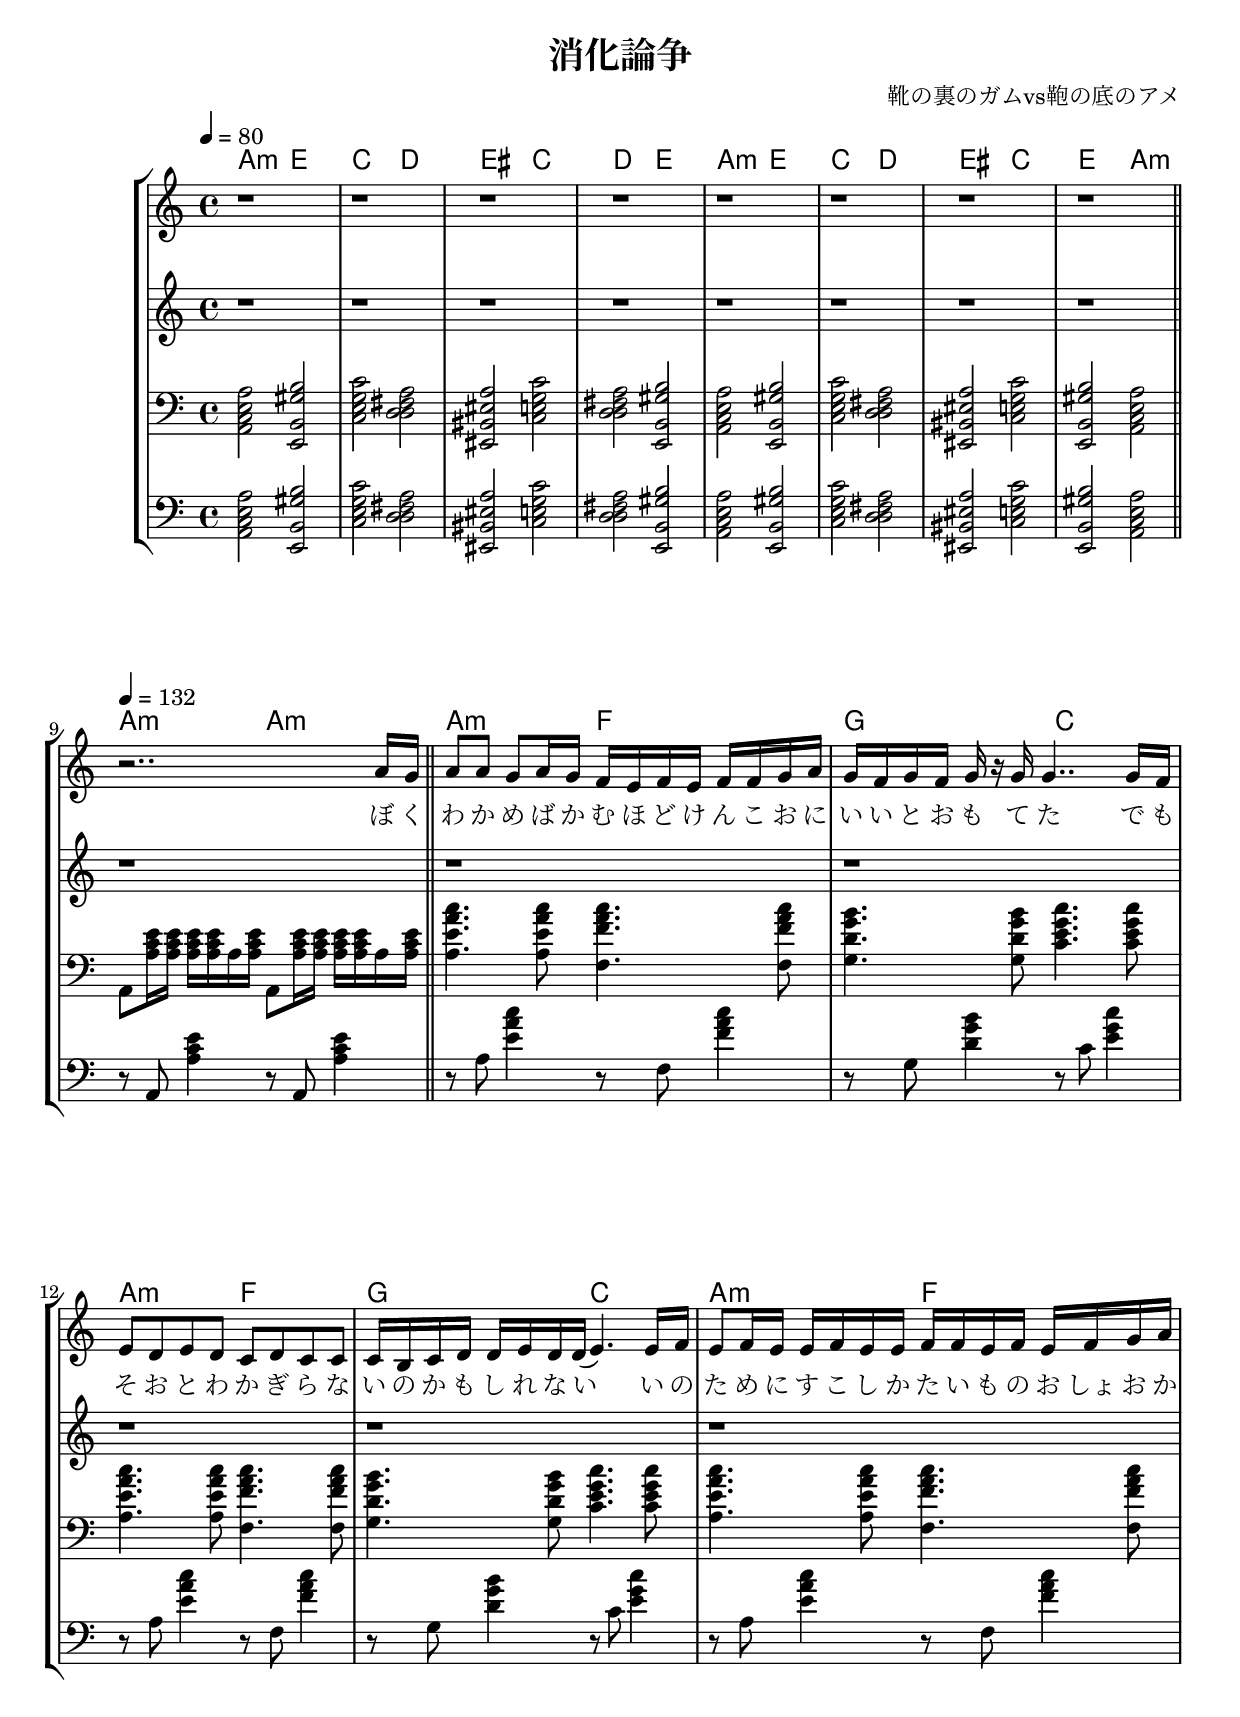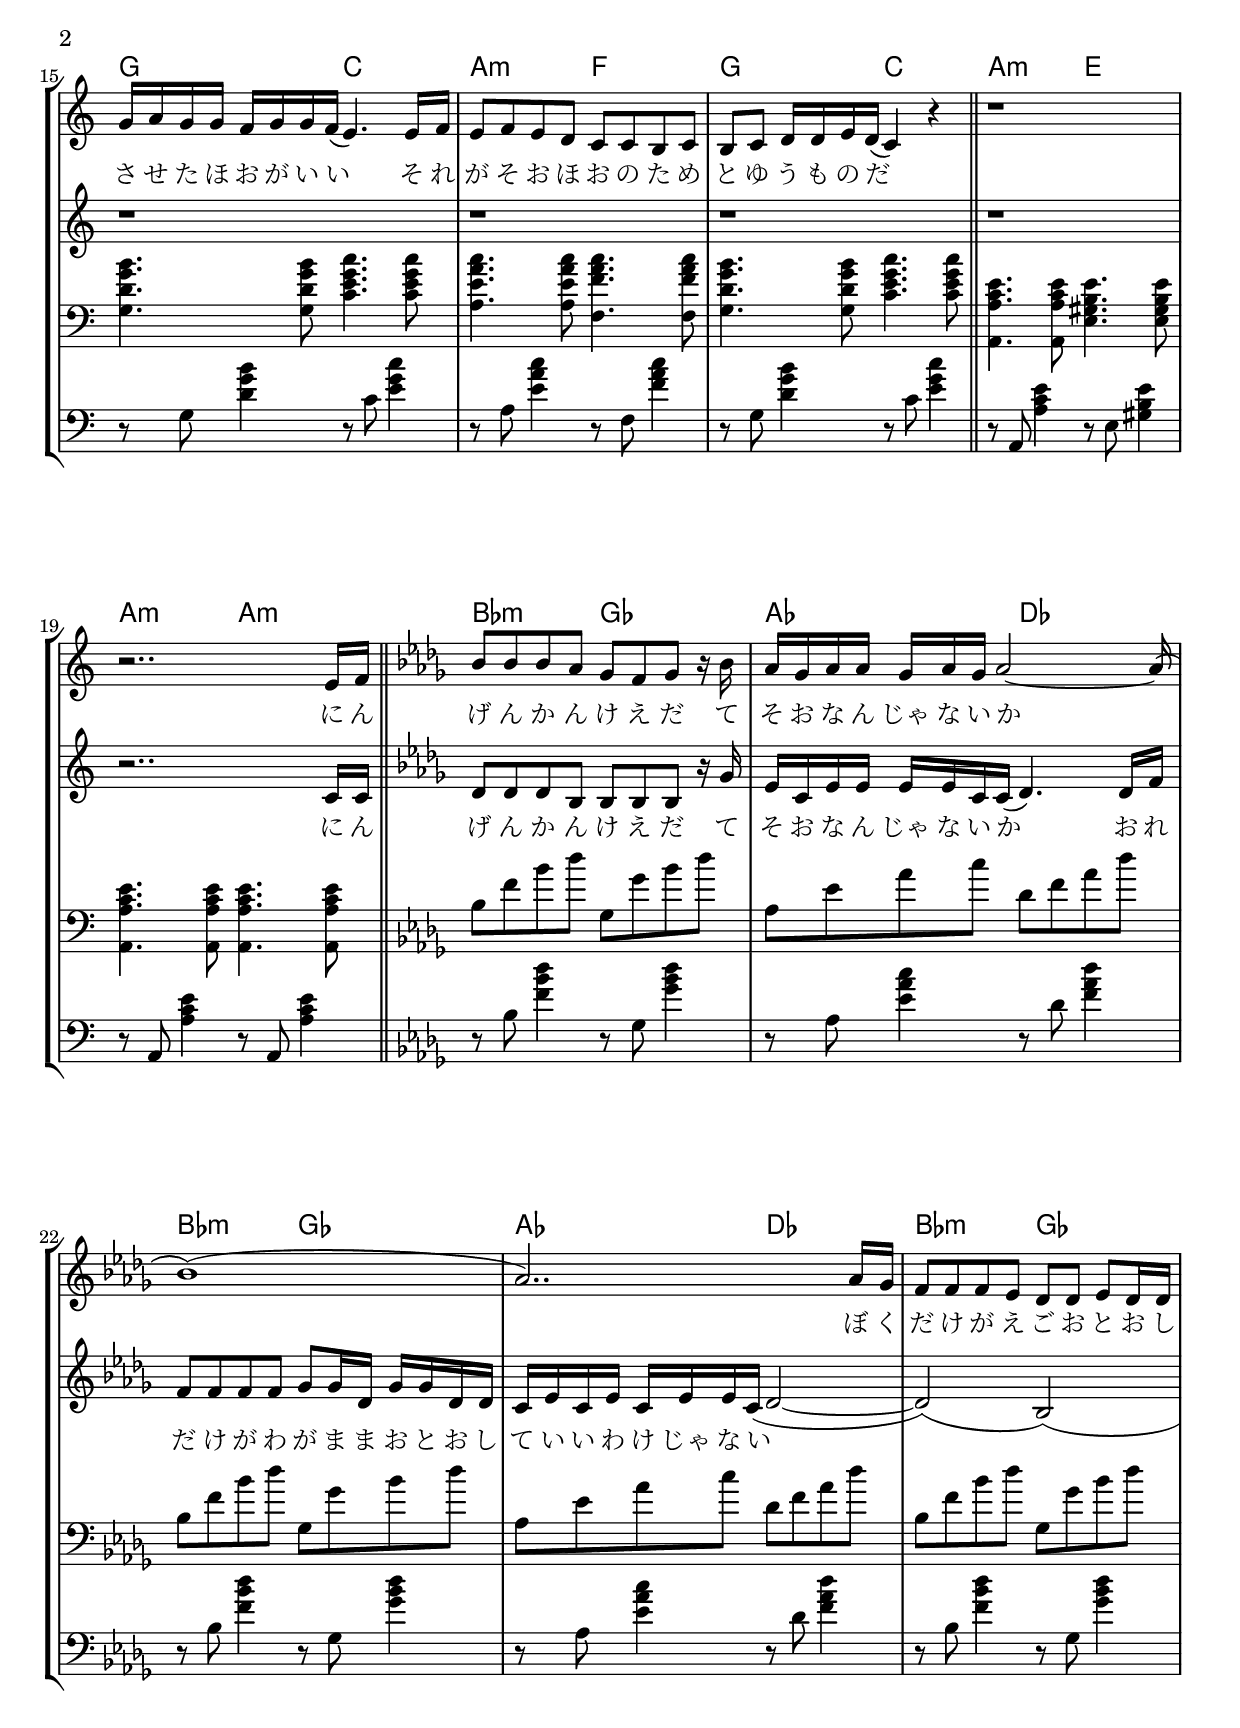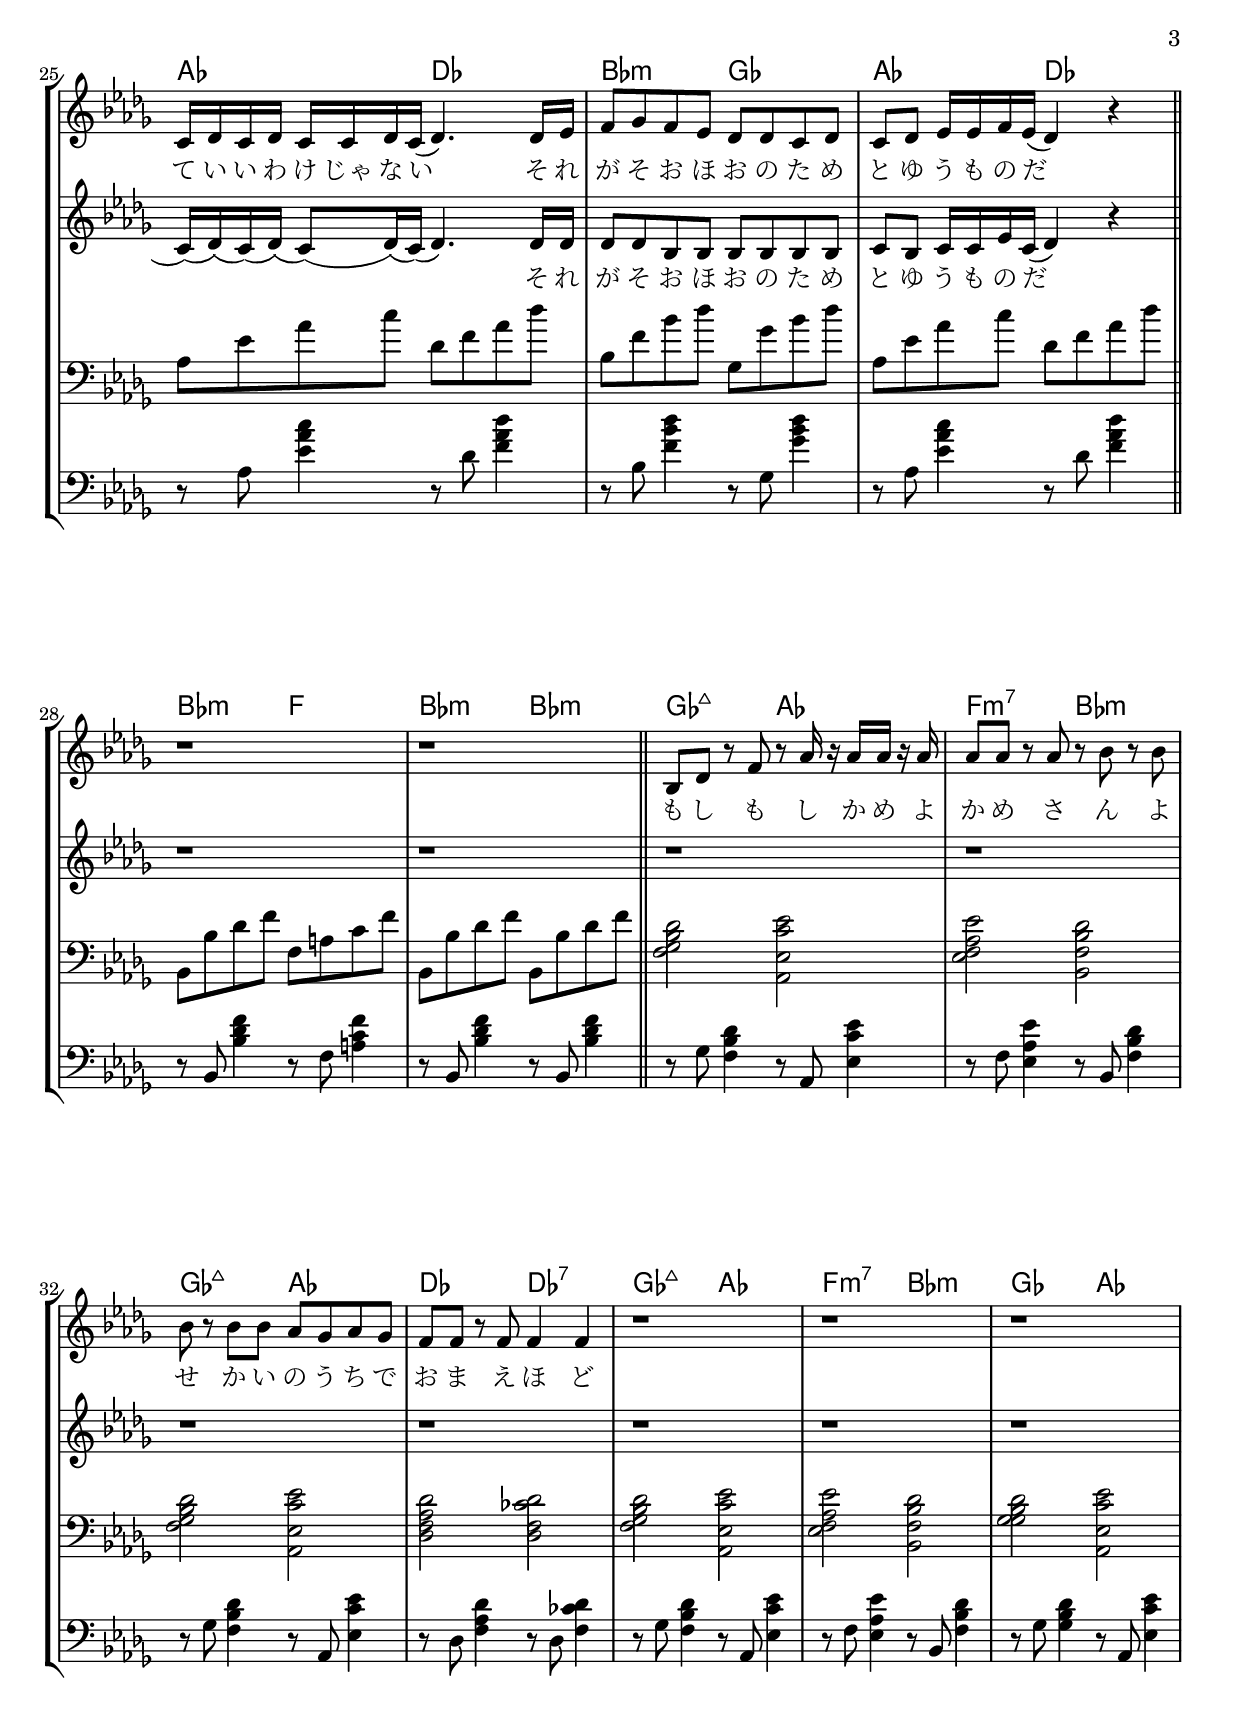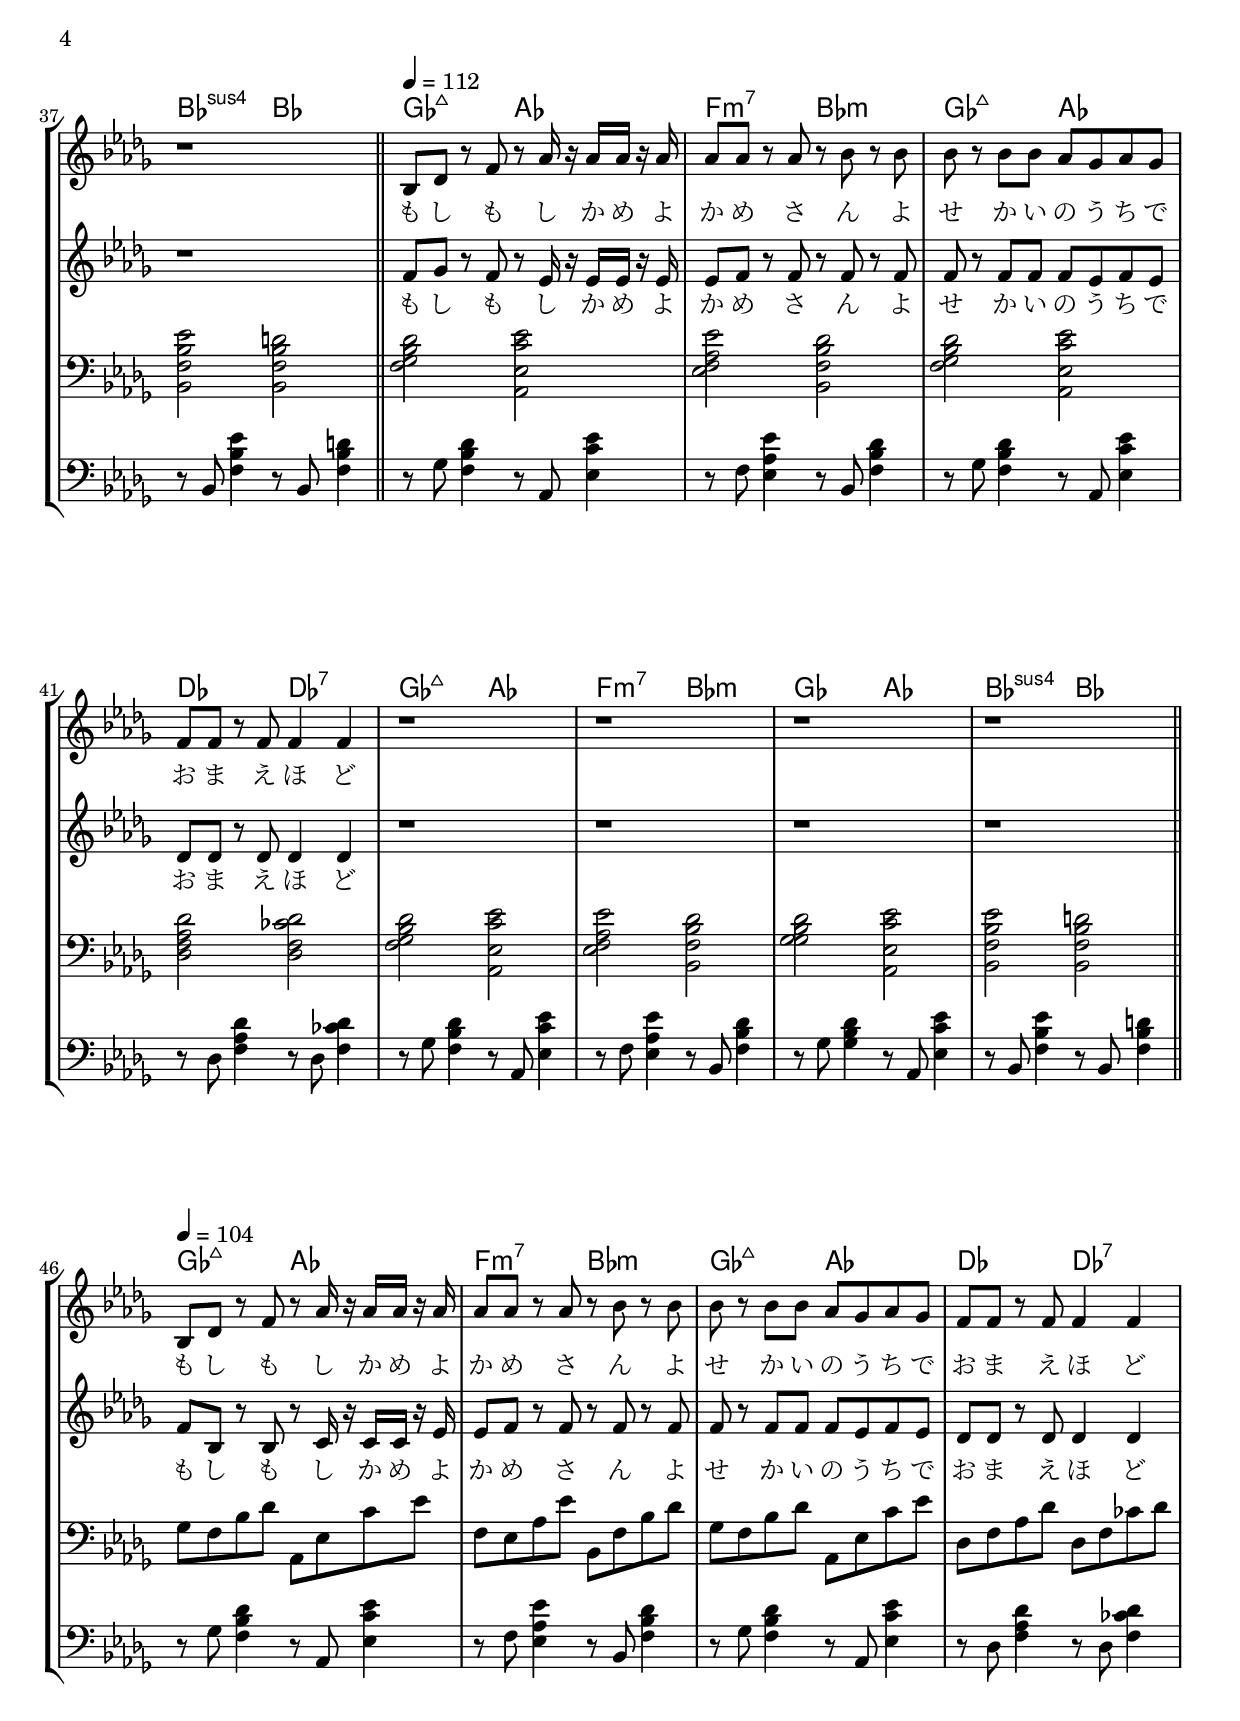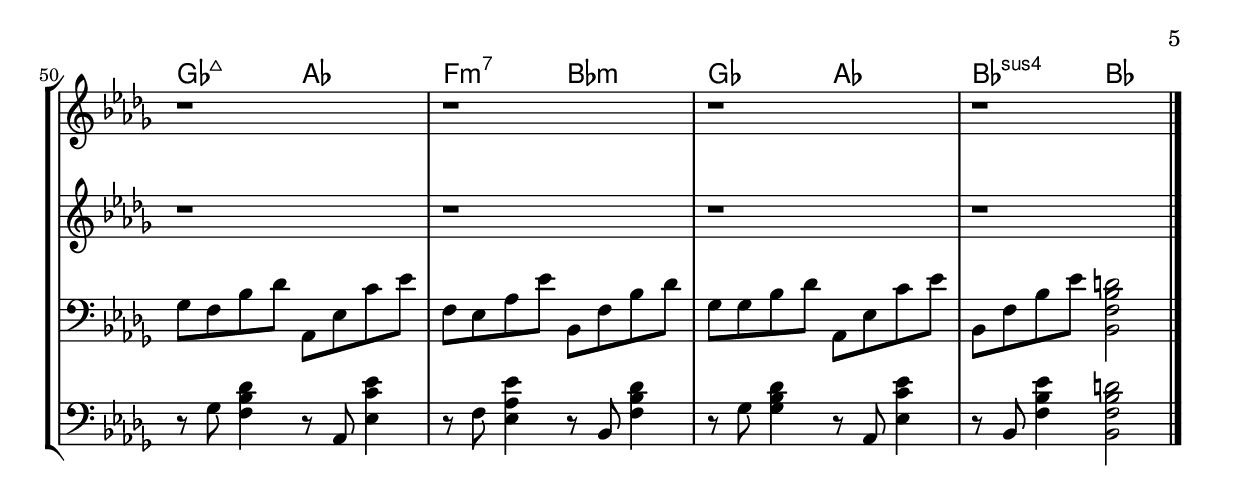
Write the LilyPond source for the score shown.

\version "2.12.1"

\header {
	title = \markup {消化論争}
	composer = \markup \center-column {靴の裏のガムvs鞄の底のアメ}
}

harmony = \chordmode {
	a2:m e c d eis c d e a:m e c d eis c e a:m 

	a:m a:m 

	a:m f g c a:m f g c a:m f g c a:m f g c 

	a:m e a:m a:m 

	bes:m ges as des bes:m ges as des bes:m ges as des bes:m ges as des 

	bes:m f bes:m bes:m 

	ges:maj7 as f:min7 bes:m ges:maj7 as des des:7 ges:maj7 as f:min7 bes:m ges as bes:sus4 bes 

	ges:maj7 as f:min7 bes:m ges:maj7 as des des:7 ges:maj7 as f:min7 bes:m ges as bes:sus4 bes 

	ges:maj7 as f:min7 bes:m ges:maj7 as des des:7 ges:maj7 as f:min7 bes:m ges as bes:sus4 bes 
}

melody = {
	\key c \major
	\tempo 4 = 80
	r1 | r1 | r1 | r1 | r1 | r1 | r1 | r1   
	\tempo 4 = 132
	r2.. 
	\set Staff.midiInstrument = #"mmi0.38"
	a'16  g'16 
	a'8  a'8  g'8  a'16  g'16  f'16  e'16  f'16  e'16  f'16  f'16  g'16  a'16 
	g'16  f'16  g'16  f'16  g'16  r16  g'16  g'4..  g'16  f'16 
	e'8  d'8  e'8  d'8  c'8  d'8  c'8  c'8 
	c'16  b16  c'16  d'16  d'16  e'16  d'16  d'16  (e'4.)  e'16  f'16 
	e'8  f'16  e'16  e'16  f'16  e'16  e'16  f'16  f'16  e'16  f'16  e'16  f'16  g'16  a'16 
	g'16  a'16  g'16  g'16  f'16  g'16  g'16  f'16  (e'4.)  e'16  f'16 
	e'8  f'8  e'8  d'8  c'8  c'8  b8  c'8 
	b8  c'8  d'16  d'16  e'16  d'16  (c'4)  	r4 	r1 | r2.. 
	\set Staff.midiInstrument = #"mmi0.38"
	e'16  f'16 
		\key des \major
bes'8  bes'8  bes'8  as'8  ges'8  f'8  ges'8  r16  bes'16 
	as'16  ges'16  as'16  as'16  ges'16  as'16  ges'16  as'2~as'16 
	(bes'1) 
	(as'2..)  as'16  ges'16 
	f'8  f'8  f'8  es'8  des'8  des'8  es'8  des'16  des'16 
	c'16  des'16  c'16  des'16  c'16  c'16  des'16  c'16  (des'4.)  des'16  es'16 
	f'8  ges'8  f'8  es'8  des'8  des'8  c'8  des'8 
	c'8  des'8  es'16  es'16  f'16  es'16  (des'4)  	r4 	r1 | r1   
	\set Staff.midiInstrument = #"mmi0.38"
	bes8  des'8  r8  f'8  r8  as'16  r16  as'16  as'16  r16  as'16 
	as'8  as'8  r8  as'8  r8  bes'8  r8  bes'8 
	bes'8  r8  bes'8  bes'8  as'8  ges'8  as'8  ges'8 
	f'8  f'8  r8  f'8  f'4  f'4
	r1 r1 r1 r1 	\set Staff.midiInstrument = #"fss0.29"
		\tempo 4 = 112
bes8  des'8  r8  f'8  r8  as'16  r16  as'16  as'16  r16  as'16 
	as'8  as'8  r8  as'8  r8  bes'8  r8  bes'8 
	bes'8  r8  bes'8  bes'8  as'8  ges'8  as'8  ges'8 
	f'8  f'8  r8  f'8  f'4  f'4
	r1 r1 r1 r1 	\set Staff.midiInstrument = #"Harmonica"
		\tempo 4 = 104
bes8  des'8  r8  f'8  r8  as'16  r16  as'16  as'16  r16  as'16 
	as'8  as'8  r8  as'8  r8  bes'8  r8  bes'8 
	bes'8  r8  bes'8  bes'8  as'8  ges'8  as'8  ges'8 
	f'8  f'8  r8  f'8  f'4  f'4
	r1 r1 r1 r1 	\bar "|."
}

words = \lyricmode {
	
	
	ぼ  く  わ  か  め  ば  か  む  ほ  ど  け  ん  こ  お  に  い  い  と  お  も  て  た  で  も  そ  お  と  わ  か  ぎ  ら  な  い  の  か  も  し  れ  な  い  い  の  た  め  に  す  こ  し  か  た  い  も  の  お  しょ  お  か  さ  せ  た  ほ  お  が  い  い  そ  れ  が  そ  お  ほ  お  の  た  め  と  ゆ  う  も  の  だ  
	
	に  ん  げ  ん  か  ん  け  え  だ  て  そ  お  な  ん  じゃ  な  い  か  ぼ  く  だ  け  が  え  ご  お  と  お  し  て  い  い  わ  け  じゃ  な  い  そ  れ  が  そ  お  ほ  お  の  た  め  と  ゆ  う  も  の  だ  
	
	も  し  も  し  か  め  よ  か  め  さ  ん  よ  せ  か  い  の  う  ち  で  お  ま  え  ほ  ど  
	も  し  も  し  か  め  よ  か  め  さ  ん  よ  せ  か  い  の  う  ち  で  お  ま  え  ほ  ど  
	も  し  も  し  か  め  よ  か  め  さ  ん  よ  せ  か  い  の  う  ち  で  お  ま  え  ほ  ど  
}

secondmelody = {
	\key c \major
	\tempo 4 = 80
	r1 | r1 | r1 | r1 | r1 | r1 | r1 | r1   
	\tempo 4 = 132
	r1   
	r1 | r1 | r1 | r1 | r1 | r1 | r1 | r1   
	r1 | r2.. 
	\set Staff.midiInstrument = #"mmi0.42"
	c'16  c'16 
		\key des \major
des'8  des'8  des'8  bes8  bes8  bes8  bes8  r16  ges'16 
	es'16  c'16  es'16  es'16  es'16  es'16  c'16  c'16  (des'4.)  des'16  f'16 
	f'8  f'8  f'8  f'8  ges'8  ges'16  des'16  ges'16  ges'16  des'16  des'16 
	c'16  es'16  c'16  es'16  c'16  es'16  es'16  c'16  (des'2~ 
	des'2)  (bes2) 
	(c'16)  (des'16)  (c'16)  (des'16)  (c'8)  (des'16)  (c'16)  (des'4.)  des'16  des'16 
	des'8  des'8  bes8  bes8  bes8  bes8  bes8  bes8 
	c'8  bes8  c'16  c'16  es'16  c'16  (des'4)  	r4 	r1 | r1   
	r1 | r1 | r1 | r1 | r1 | r1 | r1 | r1   
	\set Staff.midiInstrument = #"mmi0.42"
		\tempo 4 = 112
f'8  ges'8  r8  f'8  r8  es'16  r16  es'16  es'16  r16  es'16 
	es'8  f'8  r8  f'8  r8  f'8  r8  f'8 
	f'8  r8  f'8  f'8  f'8  es'8  f'8  es'8 
	des'8  des'8  r8  des'8  des'4  des'4
	r1 r1 r1 r1 	\set Staff.midiInstrument = #"Harmonica"
		\tempo 4 = 104
f'8  bes8  r8  bes8  r8  c'16  r16  c'16  c'16  r16  es'16 
	es'8  f'8  r8  f'8  r8  f'8  r8  f'8 
	f'8  r8  f'8  f'8  f'8  es'8  f'8  es'8 
	des'8  des'8  r8  des'8  des'4  des'4
	r1 r1 r1 r1 	\bar "|."
}

secondwords = \lyricmode {
	
	
	
	
	に  ん  げ  ん  か  ん  け  え  だ  て  そ  お  な  ん  じゃ  な  い  か  お  れ  だ  け  が  わ  が  ま  ま  お  と  お  し  て  い  い  わ  け  じゃ  な  い  そ  れ  が  そ  お  ほ  お  の  た  め  と  ゆ  う  も  の  だ  
	
	
	も  し  も  し  か  め  よ  か  め  さ  ん  よ  せ  か  い  の  う  ち  で  お  ま  え  ほ  ど  
	も  し  も  し  か  め  よ  か  め  さ  ん  よ  せ  か  い  の  う  ち  で  お  ま  え  ほ  ど  
}

tempochange = {
	\tempo 4 = 80
	r1 | r1 | r1 | r1 | r1 | r1 | r1 | r1 \bar "||"
	\tempo 4 = 132
	r1 \bar "||"
	\tempo 4 = 132
	r1 | r1 | r1 | r1 | r1 | r1 | r1 | r1 \bar "||"
	\tempo 4 = 132
	r1 | r1 \bar "||"
	\tempo 4 = 132
	r1 | r1 | r1 | r1 | r1 | r1 | r1 | r1 \bar "||"
	\tempo 4 = 132
	r1 | r1 \bar "||"
	\tempo 4 = 132
	r1 | r1 | r1 | r1 | r1 | r1 | r1 | r1 \bar "||"
	\tempo 4 = 112
	r1 | r1 | r1 | r1 | r1 | r1 | r1 | r1 \bar "||"
	\tempo 4 = 104
	r1 | r1 | r1 | r1 | r1 | r1 | r1 | r1 \bar "|."
}

mainacc = {
	\clef bass
	\set Staff.midiInstrument = #"Rock Organ"
	\key c \major
	\tempo 4 = 80
	<a, c e a>2
	<e, b, gis b>2
	<c e g c'>2
	<d d fis a>2
	<eis, bis, eis a>2
	<c e g c'>2
	<d d fis a>2
	<e, b, gis b>2
	<a, c e a>2
	<e, b, gis b>2
	<c e g c'>2
	<d d fis a>2
	<eis, bis, eis a>2
	<c e g c'>2
	<e, b, gis b>2
	<a, c e a>2
	\bar "||"

	\set Staff.midiInstrument = #"Acoustic grand"
	\tempo 4 = 132
	a,8 <a c' e'>16 <a c' e'>16   <a c' e'>16 <a c' e'>16   a16 <a c' e'>16
	a,8 <a c' e'>16 <a c' e'>16   <a c' e'>16 <a c' e'>16   a16 <a c' e'>16
	\bar "||"

	\set Staff.midiInstrument = #"Acoustic grand"
	<a e' a' c''>4. <a e' a' c''>8
	<f f' a' c''>4. <f f' a' c''>8
	<g d' g' b'>4. <g d' g' b'>8
	<c' e' g' c''>4. <c' e' g' c''>8
	<a e' a' c''>4. <a e' a' c''>8
	<f f' a' c''>4. <f f' a' c''>8
	<g d' g' b'>4. <g d' g' b'>8
	<c' e' g' c''>4. <c' e' g' c''>8
	<a e' a' c''>4. <a e' a' c''>8
	<f f' a' c''>4. <f f' a' c''>8
	<g d' g' b'>4. <g d' g' b'>8
	<c' e' g' c''>4. <c' e' g' c''>8
	<a e' a' c''>4. <a e' a' c''>8
	<f f' a' c''>4. <f f' a' c''>8
	<g d' g' b'>4. <g d' g' b'>8
	<c' e' g' c''>4. <c' e' g' c''>8
	\bar "||"

	\set Staff.midiInstrument = #"Acoustic grand"
	<a, a c' e'>4. <a, a c' e'>8
	<e gis b e'>4. <e gis b e'>8
	<a, a c' e'>4. <a, a c' e'>8
	<a, a c' e'>4. <a, a c' e'>8
	\bar "||"

	\set Staff.midiInstrument = #"Acoustic grand"
	\key des \major
	bes8 f'8 bes'8 des''8
	ges8 ges'8 bes'8 des''8
	as8 es'8 as'8 c''8
	des'8 f'8 as'8 des''8
	bes8 f'8 bes'8 des''8
	ges8 ges'8 bes'8 des''8
	as8 es'8 as'8 c''8
	des'8 f'8 as'8 des''8
	bes8 f'8 bes'8 des''8
	ges8 ges'8 bes'8 des''8
	as8 es'8 as'8 c''8
	des'8 f'8 as'8 des''8
	bes8 f'8 bes'8 des''8
	ges8 ges'8 bes'8 des''8
	as8 es'8 as'8 c''8
	des'8 f'8 as'8 des''8
	\bar "||"

	\set Staff.midiInstrument = #"Acoustic grand"
	bes,8 bes8 des'8 f'8
	f8 a8 c'8 f'8
	bes,8 bes8 des'8 f'8
	bes,8 bes8 des'8 f'8
	\bar "||"

	\set Staff.midiInstrument = #"Acoustic grand"
	<ges f bes des'>2
	<as, es c' es'>2
	<f es as es'>2
	<bes, f bes des'>2
	<ges f bes des'>2
	<as, es c' es'>2
	<des f as des'>2
	<des f ces' des'>2
	<ges f bes des'>2
	<as, es c' es'>2
	<f es as es'>2
	<bes, f bes des'>2
	<ges ges bes des'>2
	<as, es c' es'>2
	<bes, f bes es'>2
	<bes, f bes d'>2
	\bar "||"

	\set Staff.midiInstrument = #"Acoustic grand"
	\tempo 4 = 112
	<ges f bes des'>2
	<as, es c' es'>2
	<f es as es'>2
	<bes, f bes des'>2
	<ges f bes des'>2
	<as, es c' es'>2
	<des f as des'>2
	<des f ces' des'>2
	<ges f bes des'>2
	<as, es c' es'>2
	<f es as es'>2
	<bes, f bes des'>2
	<ges ges bes des'>2
	<as, es c' es'>2
	<bes, f bes es'>2
	<bes, f bes d'>2
	\bar "||"

	\set Staff.midiInstrument = #"Acoustic grand"
	\tempo 4 = 104
	ges8 f8 bes8 des'8
	as,8 es8 c'8 es'8
	f8 es8 as8 es'8
	bes,8 f8 bes8 des'8
	ges8 f8 bes8 des'8
	as,8 es8 c'8 es'8
	des8 f8 as8 des'8
	des8 f8 ces'8 des'8
	ges8 f8 bes8 des'8
	as,8 es8 c'8 es'8
	f8 es8 as8 es'8
	bes,8 f8 bes8 des'8
	ges8 ges8 bes8 des'8
	as,8 es8 c'8 es'8
	bes,8 f8 bes8 es'8
	<bes, f bes d'>2
	\bar "|."
}

subacc = {
	\clef bass
	\set Staff.midiInstrument = #"Contrabass"
	\key c \major
	\tempo 4 = 80
	<a, c e a>2
	<e, b, gis b>2
	<c e g c'>2
	<d d fis a>2
	<eis, bis, eis a>2
	<c e g c'>2
	<d d fis a>2
	<e, b, gis b>2
	<a, c e a>2
	<e, b, gis b>2
	<c e g c'>2
	<d d fis a>2
	<eis, bis, eis a>2
	<c e g c'>2
	<e, b, gis b>2
	<a, c e a>2
	\bar "||"

	\set Staff.midiInstrument = #"Acoustic grand"
	\tempo 4 = 132
	r8 a, <a c' e'>4
	r8 a, <a c' e'>4
	\bar "||"

	\set Staff.midiInstrument = #"Synth Bass 1"
	r8 a <e' a' c''>4
	r8 f <f' a' c''>4
	r8 g <d' g' b'>4
	r8 c' <e' g' c''>4
	r8 a <e' a' c''>4
	r8 f <f' a' c''>4
	r8 g <d' g' b'>4
	r8 c' <e' g' c''>4
	r8 a <e' a' c''>4
	r8 f <f' a' c''>4
	r8 g <d' g' b'>4
	r8 c' <e' g' c''>4
	r8 a <e' a' c''>4
	r8 f <f' a' c''>4
	r8 g <d' g' b'>4
	r8 c' <e' g' c''>4
	\bar "||"

	\set Staff.midiInstrument = #"Synth Bass 1"
	r8 a, <a c' e'>4
	r8 e <gis b e'>4
	r8 a, <a c' e'>4
	r8 a, <a c' e'>4
	\bar "||"

	\set Staff.midiInstrument = #"Synth Bass 1"
	\key des \major
	r8 bes <f' bes' des''>4
	r8 ges <ges' bes' des''>4
	r8 as <es' as' c''>4
	r8 des' <f' as' des''>4
	r8 bes <f' bes' des''>4
	r8 ges <ges' bes' des''>4
	r8 as <es' as' c''>4
	r8 des' <f' as' des''>4
	r8 bes <f' bes' des''>4
	r8 ges <ges' bes' des''>4
	r8 as <es' as' c''>4
	r8 des' <f' as' des''>4
	r8 bes <f' bes' des''>4
	r8 ges <ges' bes' des''>4
	r8 as <es' as' c''>4
	r8 des' <f' as' des''>4
	\bar "||"

	\set Staff.midiInstrument = #"Synth Bass 1"
	r8 bes, <bes des' f'>4
	r8 f <a c' f'>4
	r8 bes, <bes des' f'>4
	r8 bes, <bes des' f'>4
	\bar "||"

	\set Staff.midiInstrument = #"Synth Bass 1"
	r8 ges <f bes des'>4
	r8 as, <es c' es'>4
	r8 f <es as es'>4
	r8 bes, <f bes des'>4
	r8 ges <f bes des'>4
	r8 as, <es c' es'>4
	r8 des <f as des'>4
	r8 des <f ces' des'>4
	r8 ges <f bes des'>4
	r8 as, <es c' es'>4
	r8 f <es as es'>4
	r8 bes, <f bes des'>4
	r8 ges <ges bes des'>4
	r8 as, <es c' es'>4
	r8 bes, <f bes es'>4
	r8 bes, <f bes d'>4
	\bar "||"

	\set Staff.midiInstrument = #"Synth Bass 1"
	\tempo 4 = 112
	r8 ges <f bes des'>4
	r8 as, <es c' es'>4
	r8 f <es as es'>4
	r8 bes, <f bes des'>4
	r8 ges <f bes des'>4
	r8 as, <es c' es'>4
	r8 des <f as des'>4
	r8 des <f ces' des'>4
	r8 ges <f bes des'>4
	r8 as, <es c' es'>4
	r8 f <es as es'>4
	r8 bes, <f bes des'>4
	r8 ges <ges bes des'>4
	r8 as, <es c' es'>4
	r8 bes, <f bes es'>4
	r8 bes, <f bes d'>4
	\bar "||"

	\set Staff.midiInstrument = #"Synth Bass 1"
	\tempo 4 = 104
	r8 ges <f bes des'>4
	r8 as, <es c' es'>4
	r8 f <es as es'>4
	r8 bes, <f bes des'>4
	r8 ges <f bes des'>4
	r8 as, <es c' es'>4
	r8 des <f as des'>4
	r8 des <f ces' des'>4
	r8 ges <f bes des'>4
	r8 as, <es c' es'>4
	r8 f <es as es'>4
	r8 bes, <f bes des'>4
	r8 ges <ges bes des'>4
	r8 as, <es c' es'>4
	r8 bes, <f bes es'>4
	<bes, f bes d'>2
	\bar "|."
}

percA = {
	\drummode {
	r1 |r1 |r1 |r1 |r1 |r1 |r1 |r1 \bar "||"
	hho8 hho8 hho2.  \bar "||"
	r8 hho8 hho8 hho8 hho8 hho8 hho8 hho8  |hho8 hho8 hho8 hho8 hho8 hho8 hho8 hho8  |r8 hho8 hho8 hho8 hho8 hho8 hho8 hho8  |hho8 hho8 hho8 hho8 hho2  |r8 hho8 hho8 hho8 hho8 hho8 hho8 hho8  |hho8 hho8 hho8 hho8 hho8 hho8 hho8 hho8  |r8 hho8 hho8 hho8 hho8 hho8 hho8 hho8  |hho8 hho8 hho2.  \bar "||"
	r8 hho8 hho8 hho8 hho8 hho8 hho8 hho8  |hho8 hho8 hho2.  \bar "||"
	cymc1  |r1  |r1  |r1  |cymc1  |r1  |r1  |r1  \bar "||"
	cymc1  |r1  \bar "||"
	cymc1  |r1  |r1  |r1  |cymc1  |r1  |r1  |r1  \bar "||"
	\times 16/12{ cymr8. cymr8 cymr16 cymr8. cymr8 cymr16 } |\times 16/12{ r8. cymr8 cymr16 cymr8. cymr8 cymr16 } |\times 16/12{ cymr8. cymr8 cymr16 cymr8. cymr8 cymr16 } |\times 16/12{ r8. cymr8 cymr16 cymr8. cymr8 cymr16 } |\times 16/12{ cymr8. cymr8 cymr16 cymr8. cymr8 cymr16 } |\times 16/12{ r8. cymr8 cymr16 cymr8. cymr8 cymr16 } |\times 16/12{ cymr8. cymr8 cymr16 cymr8. cymr8 cymr16 } |\times 16/12{ cymr8. cymr8 cymr4. r16 } \bar "||"
	\times 16/12{ cymr8. cymr8 cymr16 cymr8. cymr8 cymr16 } |\times 16/12{ r8. cymr8 cymr16 cymr8. cymr8 cymr16 } |\times 16/12{ cymr8. cymr8 cymr16 cymr8. cymr8 cymr16 } |\times 16/12{ r8. cymr8 cymr16 cymr8. cymr8 cymr16 } |\times 16/12{ cymr8. cymr8 cymr16 cymr8. cymr8 cymr16 } |\times 16/12{ r8. cymr8 cymr16 cymr8. cymr8 cymr16 } |\times 16/12{ cymr8. cymr8 cymr16 cymr8. cymr8 cymr16 } |\times 16/12{ cymr8. cymr8 cymr4. r16 } \bar "|."
	}
}

percB = {
	\drummode {
	r1 |r1 |r1 |r1 |r1 |r1 |r1 |r1 \bar "||"
	r8 sn8. sn16 sn8 sn16 sn16 sn16 sn8. sn8  \bar "||"
	r8 sn4 sn4 sn4 sn8  |r8 sn4 sn4 sn4 sn8  |r8 sn4 sn4 sn4 sn8  |r8 sn4 sn8 sn8 sn16 sn4 r16  |r8 sn4 sn4 sn4 sn8  |r8 sn4 sn4 sn4 sn8  |r8 sn4 sn4 sn4 sn8  |r8 sn8. sn16 sn8 sn16 sn16 sn16 sn8. sn8  \bar "||"
	r8 sn4 sn4 sn4 sn8  |r8 sn8. sn16 sn8 sn16 sn16 sn16 sn8. sn8  \bar "||"
	r8 hho8 hho8 hho8 hho8 hho8 hho8 hho8  |hho8 hho8 hho8 hho8 hho8 hho8 hho8 hho8  |hho8 hho8 hho8 hho8 hho8 hho8 hho8 hho8  |hho8 hho8 hho8 hho8 hho8 hho4.  |r8 hho8 hho8 hho8 hho8 hho8 hho8 hho8  |hho8 hho8 hho8 hho8 hho8 hho8 hho8 hho8  |hho8 hho8 hho8 hho8 hho8 hho8 hho8 hho8  |hho8 hho8 hho8 hho8 hho8 hho4.  \bar "||"
	r8 hho8 hho8 hho8 hho8 hho8 hho8 hho8  |hho8 hho8 hho8 hho8 hho8 hho8 hho8 hho8  \bar "||"
	r8 hho8 hho8 hho8 hho8 hho8 hho8 hho8  |hho8 hho8 hho8 hho8 hho8 hho8 hho8 hho8  |hho8 hho8 hho8 hho8 hho8 hho8 hho8 hho8  |hho8 hho8 hho8 hho8 hho8 hho4.  |r8 hho8 hho8 hho8 hho8 hho8 hho8 hho8  |hho8 hho8 hho8 hho8 hho8 hho8 hho8 hho8  |hho8 hho8 hho8 hho8 hho8 hho8 hho8 hho8  |hho8 hho8 hho8 hho8 hho8 hho4.  \bar "||"
	\times 16/12{ r2 r8 hhp8 } |\times 16/12{ r2. } |\times 16/12{ r2 r8 hhp8 } |\times 16/12{ hhp2. } |\times 16/12{ r2 r8 hhp8 } |\times 16/12{ r2. } |\times 16/12{ r2 r8 hhp8 } |\times 16/12{ hhp2. } \bar "||"
	\times 16/12{ r2 r8 hhp8 } |\times 16/12{ r2. } |\times 16/12{ r2 r8 hhp8 } |\times 16/12{ hhp2. } |\times 16/12{ r2 r8 hhp8 } |\times 16/12{ r2. } |\times 16/12{ r2 r8 hhp8 } |\times 16/12{ hhp2. } \bar "|."
	}
}

percC = {
	\drummode {
	r1 |r1 |r1 |r1 |r1 |r1 |r1 |r1 \bar "||"
	bd8 bd8 bd8. bd8. bd8 bd8 bd8  \bar "||"
	bd4 bd4 bd8. bd8 bd8.  |bd4 bd4 bd8. bd8 bd8.  |bd4 bd4 bd8. bd8 bd8.  |bd4 bd4 r16 bd4. r16  |bd4 bd4 bd8. bd8 bd8.  |bd4 bd4 bd8. bd8 bd8.  |bd4 bd4 bd8. bd8 bd8.  |bd8 bd8 bd8. bd8. bd8 bd8 bd8  \bar "||"
	bd4 bd4 bd8. bd8 bd8.  |bd8 bd8 bd8. bd8. bd8 bd8 bd8  \bar "||"
	r1  |r1  |r1  |r2. hh4  |r1  |r1  |r1  |r2. hh4  \bar "||"
	r1  |r1  \bar "||"
	r1  |r1  |r1  |r2. hh4  |r1  |r1  |r1  |r2. hh4  \bar "||"
	\times 16/12{ bd4. bd4 r16 bd16 } |\times 16/12{ bd4. bd4. } |\times 16/12{ bd4. bd4 r16 bd16 } |\times 16/12{ bd4. bd4 r16 bd16 } |\times 16/12{ bd4. bd4 r16 bd16 } |\times 16/12{ bd4. bd4. } |\times 16/12{ bd4. bd4 r16 bd16 } |\times 16/12{ bd4 r16 bd16 bd4. } \bar "||"
	\times 16/12{ bd4. bd4 r16 bd16 } |\times 16/12{ bd4. bd4. } |\times 16/12{ bd4. bd4 r16 bd16 } |\times 16/12{ bd4. bd4 r16 bd16 } |\times 16/12{ bd4. bd4 r16 bd16 } |\times 16/12{ bd4. bd4. } |\times 16/12{ bd4. bd4 r16 bd16 } |\times 16/12{ bd4 r16 bd16 bd4. } \bar "|."
	}
}

percD = {
	\drummode {
	r1 |r1 |r1 |r1 |r1 |r1 |r1 |r1 \bar "||"
	cymc1  \bar "||"
	cymc1  |r1  |cymc1  |r1  |cymc1  |r1  |cymc1  |r1  \bar "||"
	cymc1  |r1  \bar "||"
	r8 sn4 sn4 sn4 sn8  |r8 sn4 sn4 sn4 sn8  |r8 sn4 sn4 sn4 sn8  |r8 sn4 sn4 sn8. sn16 sn16 sn16  |r8 sn4 sn4 sn4 sn8  |r8 sn4 sn4 sn4 sn8  |r8 sn4 sn4 sn4 sn8  |r8 sn4 sn4 sn8. sn16 sn16 sn16  \bar "||"
	r8 sn4 sn4 sn4 sn8  |r8 sn4 sn4 sn4 sn8  \bar "||"
	r8 sn4 sn4 sn4 sn8  |r8 sn4 sn4 sn4 sn8  |r8 sn4 sn4 sn4 sn8  |r8 sn4 sn4 sn8. sn16 sn16 sn16  |r8 sn4 sn4 sn4 sn8  |r8 sn4 sn4 sn4 sn8  |r8 sn4 sn4 sn4 sn8  |r8 sn4 sn4 sn8. sn16 sn16 sn16  \bar "||"
	\times 16/12{ r2. } |\times 16/12{ rb2. } |\times 16/12{ r2. } |\times 16/12{ rb2. } |\times 16/12{ r2. } |\times 16/12{ rb2. } |\times 16/12{ r2. } |\times 16/12{ rb2. } \bar "||"
	\times 16/12{ r2. } |\times 16/12{ rb2. } |\times 16/12{ r2. } |\times 16/12{ rb2. } |\times 16/12{ r2. } |\times 16/12{ rb2. } |\times 16/12{ r2. } |\times 16/12{ rb2. } \bar "|."
	}
}

percE = {
	\drummode {
	r1 |r1 |r1 |r1 |r1 |r1 |r1 |r1 \bar "||"
	r1 \bar "||"
	r1 |r1 |r1 |r2. tommh16 tommh8.  |r1 |r1 |r1 |r2. tommh16 tommh8.  \bar "||"
	r1 |r1 \bar "||"
	bd4 bd16 bd8. bd8. bd8 bd8.  |bd4 bd16 bd8. bd16 bd8 bd8 bd8.  |bd4 bd16 bd8. bd8. bd8 bd8.  |bd4 bd16 bd8. bd16 bd8. bd4  |bd4 bd16 bd8. bd8. bd8 bd8.  |bd4 bd16 bd8. bd16 bd8 bd8 bd8.  |bd4 bd16 bd8. bd8. bd8 bd8.  |bd4 bd16 bd8. bd16 bd8. bd4  \bar "||"
	bd4 bd16 bd8. bd8. bd8 bd8.  |bd4 bd16 bd8. bd16 bd8 bd8 bd8.  \bar "||"
	bd4 bd16 bd8. bd8. bd8 bd8.  |bd4 bd16 bd8. bd16 bd8 bd8 bd8.  |bd4 bd16 bd8. bd8. bd8 bd8.  |bd4 bd16 bd8. bd16 bd8. bd4  |bd4 bd16 bd8. bd8. bd8 bd8.  |bd4 bd16 bd8. bd16 bd8 bd8 bd8.  |bd4 bd16 bd8. bd8. bd8 bd8.  |bd4 bd16 bd8. bd16 bd8. bd4  \bar "||"
	r1 |r1 |r1 |r1 |r1 |r1 |r1 |\times 16/12{ r4. sn8 sn4 } \bar "||"
	r1 |r1 |r1 |r1 |r1 |r1 |r1 |\times 16/12{ r4. sn8 sn4 } \bar "|."
	}
}

percF = {
	\drummode {
	r1 | r1 | r1 | r1 | r1 | r1 | r1 | r1 \bar "||"
	r2. r8 tomfh8  \bar "||"
	r1 |r1 |r1 |r2. r8 tomfh16 tomfh16  |r1 |r1 |r1 |r2. r8 tomfh8  \bar "||"
	r1 |r2. r8 tomfh8  \bar "||"
	r1 | r1 | r1 | r1 | r1 | r1 | r1 | r1 \bar "||"
	r1 | r1 \bar "||"
	r1 | r1 | r1 | r1 | r1 | r1 | r1 | r1 \bar "||"
	r1 |r1 |r1 |r1 |r1 |r1 |r1 |\times 16/12{ r2 r16 tommh16 tommh8 } \bar "||"
	r1 |r1 |r1 |r1 |r1 |r1 |r1 |\times 16/12{ r2 r16 tommh16 tommh8 } \bar "|."
	}
}

percG = {
	\drummode {
	r1 | r1 | r1 | r1 | r1 | r1 | r1 | r1 \bar "||"
	r2. tomml16 tomml8.  \bar "||"
	r1 |r1 |r1 |r1 |r1 |r1 |r1 |r2. tomml16 tomml8.  \bar "||"
	r1 |r2. tomml16 tomml8.  \bar "||"
	r1 | r1 | r1 | r1 | r1 | r1 | r1 | r1 \bar "||"
	r1 | r1 \bar "||"
	r1 | r1 | r1 | r1 | r1 | r1 | r1 | r1 \bar "||"
	r1 |r1 |r1 |r1 |r1 |r1 |r1 |\times 16/12{ r2 r8. toml16 } \bar "||"
	r1 |r1 |r1 |r1 |r1 |r1 |r1 |\times 16/12{ r2 r8. toml16 } \bar "|."
	}
}

\score {
	<<
		\new StaffGroup <<
			\new ChordNames {\harmony}
			\new Voice = "melody" {\melody}
			\new Lyrics \lyricsto "melody" \words
			\new Voice = "secondmelody" {\secondmelody}
			\new Lyrics \lyricsto "secondmelody" \secondwords
			\new Staff = "mainacc" {\mainacc}
			\new Staff = "subacc" {\subacc}
		>>
	>>
	\layout { }
}
